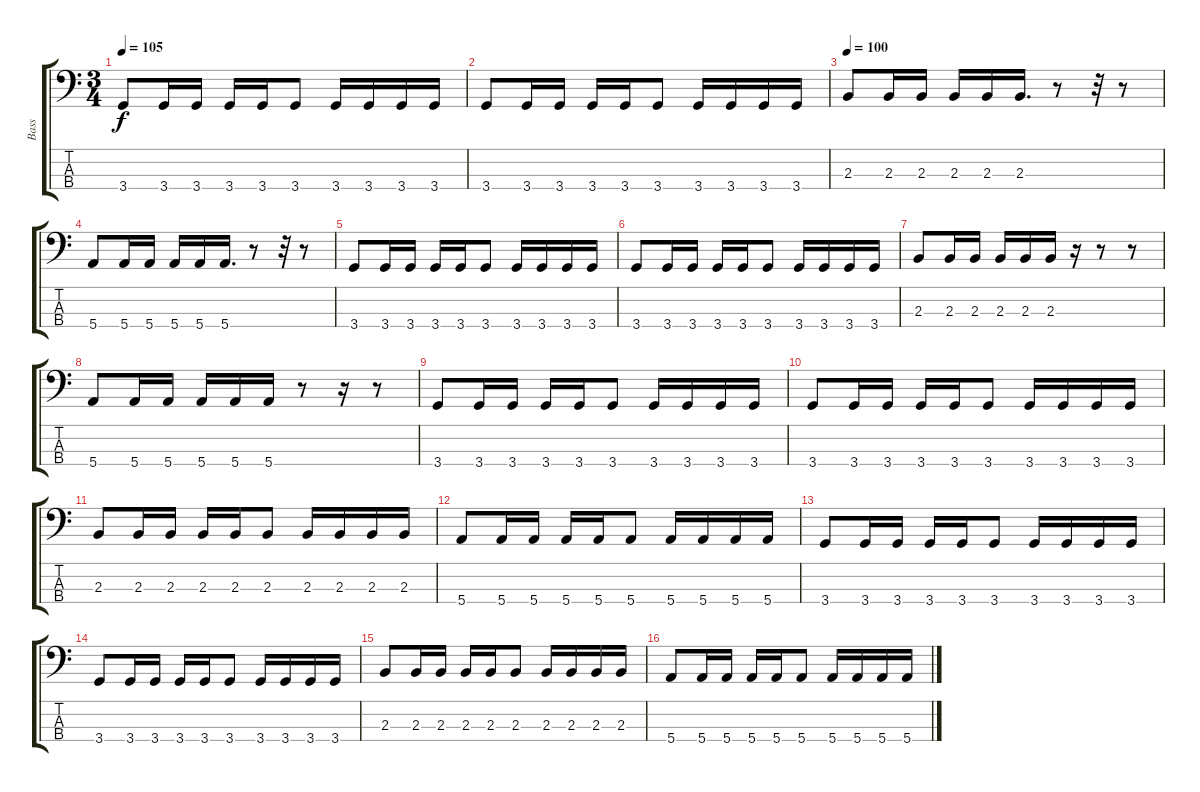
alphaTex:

\track ("Bass" "Bass") {instrument electricbasspick}
\staff {score tabs}
\tuning (G2 D2 A1 E1) {hide}
\ts (3 4)
\tempo 105
\clef f4
\ks c
3.4.8{dy f} 3.4.16 3.4.16 3.4.16 3.4.16 3.4.8 3.4.16 3.4.16 3.4.16 3.4.16 |
3.4.8 3.4.16 3.4.16 3.4.16 3.4.16 3.4.8 3.4.16 3.4.16 3.4.16 3.4.16 |
\tempo 100
2.3.8 2.3.16 2.3.16 2.3.16 2.3.16 2.3.16{d} r.8 r.32 r.8 |
5.4.8 5.4.16 5.4.16 5.4.16 5.4.16 5.4.16{d} r.8 r.32 r.8 |
3.4.8 3.4.16 3.4.16 3.4.16 3.4.16 3.4.8 3.4.16 3.4.16 3.4.16 3.4.16 |
3.4.8 3.4.16 3.4.16 3.4.16 3.4.16 3.4.8 3.4.16 3.4.16 3.4.16 3.4.16 |
2.3.8 2.3.16 2.3.16 2.3.16 2.3.16 2.3.16 r.16 r.8 r.8 |
5.4.8 5.4.16 5.4.16 5.4.16 5.4.16 5.4.16 r.8 r.16 r.8 |
3.4.8 3.4.16 3.4.16 3.4.16 3.4.16 3.4.8 3.4.16 3.4.16 3.4.16 3.4.16 |
3.4.8 3.4.16 3.4.16 3.4.16 3.4.16 3.4.8 3.4.16 3.4.16 3.4.16 3.4.16 |
2.3.8 2.3.16 2.3.16 2.3.16 2.3.16 2.3.8 2.3.16 2.3.16 2.3.16 2.3.16 |
5.4.8 5.4.16 5.4.16 5.4.16 5.4.16 5.4.8 5.4.16 5.4.16 5.4.16 5.4.16 |
3.4.8 3.4.16 3.4.16 3.4.16 3.4.16 3.4.8 3.4.16 3.4.16 3.4.16 3.4.16 |
3.4.8 3.4.16 3.4.16 3.4.16 3.4.16 3.4.8 3.4.16 3.4.16 3.4.16 3.4.16 |
2.3.8 2.3.16 2.3.16 2.3.16 2.3.16 2.3.8 2.3.16 2.3.16 2.3.16 2.3.16 |
5.4.8 5.4.16 5.4.16 5.4.16 5.4.16 5.4.8 5.4.16 5.4.16 5.4.16 5.4.16
